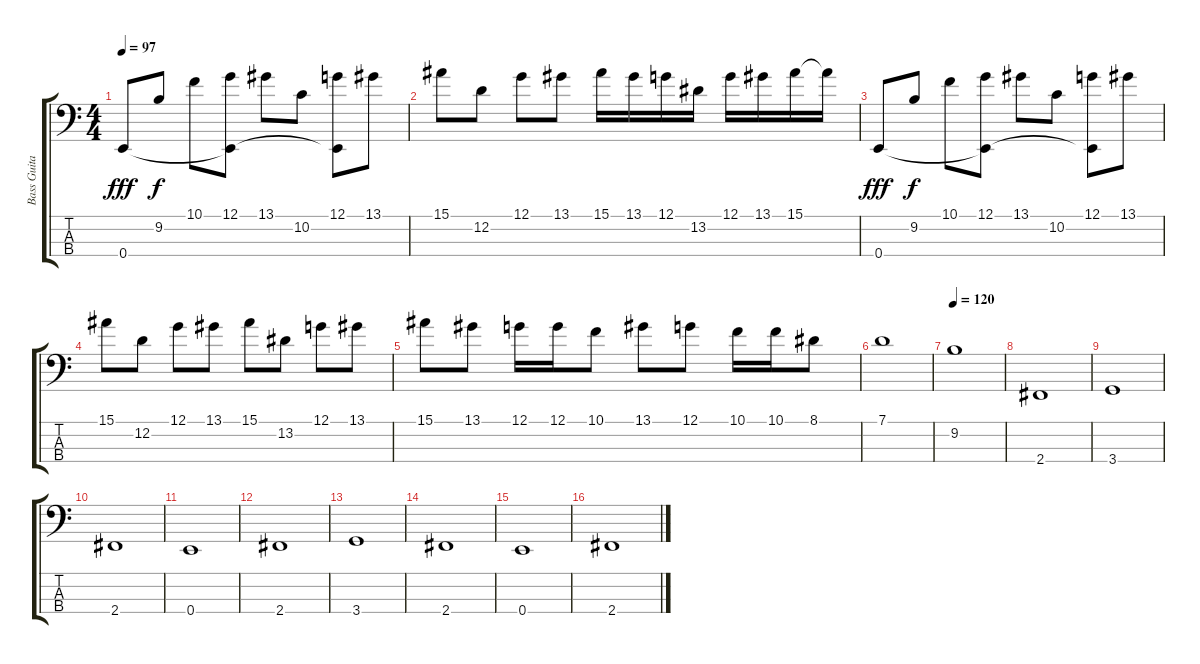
\track ("Bass Guitar" "Bass Guita") {instrument electricbassfinger}
\staff {score tabs}
\tuning (G2 D2 A1 E1) {hide}
\ts (4 4)
\tempo 97
\clef f4
\ks c
0.4.8{dy fff} 9.2.8{dy f} 10.1.8 (12.1 0.4{t}).8 13.1.8 10.2.8 (12.1 0.4{t}).8 13.1.8 |
15.1.8 12.2.8 12.1.8 13.1.8 15.1.16 13.1.16 12.1.16 13.2.16 12.1.16 13.1.16 15.1.16 15.1{t}.16 |
0.4.8{dy fff} 9.2.8{dy f} 10.1.8 (12.1 0.4{t}).8 13.1.8 10.2.8 (12.1 0.4{t}).8 13.1.8 |
15.1.8 12.2.8 12.1.8 13.1.8 15.1.8 13.2.8 12.1.8 13.1.8 |
15.1.8 13.1.8 12.1.16 12.1.16 10.1.8 13.1.8 12.1.8 10.1.16 10.1.16 8.1.8 |
7.1.1 |
\tempo 120
9.2.1 |
2.4.1 |
3.4.1 |
2.4.1 |
0.4.1 |
2.4.1 |
3.4.1 |
2.4.1 |
0.4.1 |
2.4.1
